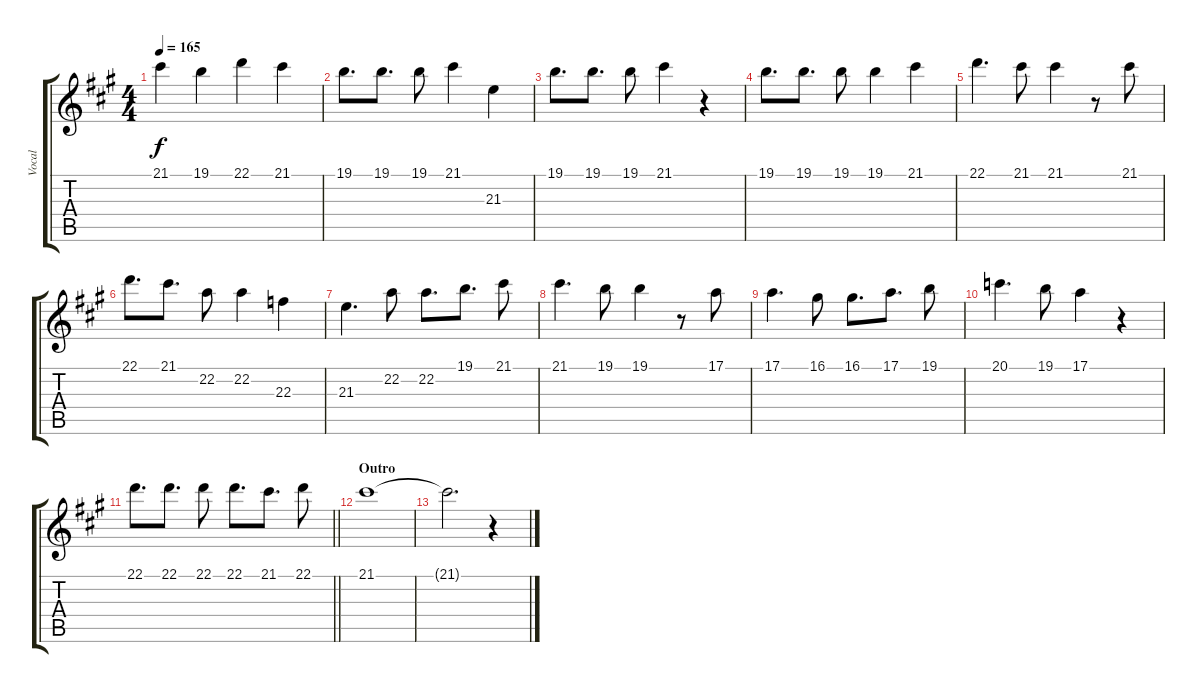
\track ("Vocal" "Vocal") {instrument altosax}
\staff {score tabs}
\tuning (E4 B3 G3 D3 A2 E2) {hide}
\ts (4 4)
\tempo 165
\clef g2
\ks a
21.1.4{dy f} 19.1.4 22.1.4 21.1.4 |
19.1.8{d} 19.1.8{d} 19.1.8 21.1.4 21.3.4 |
19.1.8{d} 19.1.8{d} 19.1.8 21.1.4 r.4 |
19.1.8{d} 19.1.8{d} 19.1.8 19.1.4 21.1.4 |
22.1.4{d} 21.1.8 21.1.4 r.8 21.1.8 |
22.1.8{d} 21.1.8{d} 22.2.8 22.2.4 22.3.4 |
21.3.4{d} 22.2.8 22.2.8{d} 19.1.8{d} 21.1.8 |
21.1.4{d} 19.1.8 19.1.4 r.8 17.1.8 |
17.1.4{d} 16.1.8 16.1.8{d} 17.1.8{d} 19.1.8 |
20.1.4{d} 19.1.8 17.1.4 r.4 |
\barLineRight lightlight
22.1.8{d} 22.1.8{d} 22.1.8 22.1.8{d} 21.1.8{d} 22.1.8 |
\section ("" "Outro")
21.1.1 |
21.1{t}.2{d} r.4
